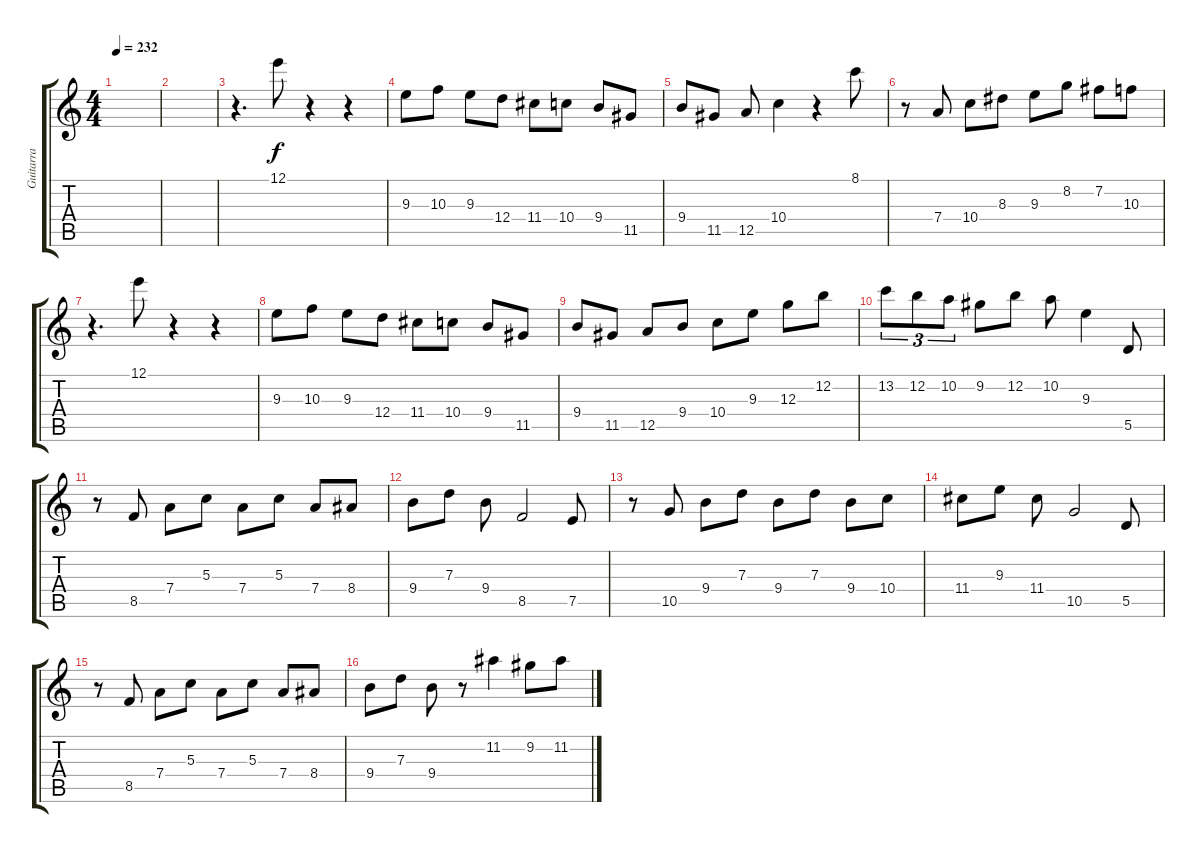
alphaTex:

\track ("Guitarra" "Guitarra") {instrument electricguitarjazz}
\staff {score tabs}
\tuning (E4 B3 G3 D3 A2 E2) {hide}
\ts (4 4)
\tempo 232
\clef g2
\ks c
|
|
r.4{d} 12.1.8 r.4 r.4 |
9.3.8 10.3.8 9.3.8 12.4.8 11.4.8 10.4.8 9.4.8 11.5.8 |
9.4.8 11.5.8 12.5.8 10.4.4 r.4 8.1.8 |
r.8 7.4.8 10.4.8 8.3.8 9.3.8 8.2.8 7.2.8 10.3.8 |
r.4{d} 12.1.8 r.4 r.4 |
9.3.8 10.3.8 9.3.8 12.4.8 11.4.8 10.4.8 9.4.8 11.5.8 |
9.4.8 11.5.8 12.5.8 9.4.8 10.4.8 9.3.8 12.3.8 12.2.8 |
13.2.8{tu (3 2)} 12.2.8{tu (3 2)} 10.2.8{tu (3 2)} 9.2.8 12.2.8 10.2.8 9.3.4 5.5.8 |
r.8 8.5.8 7.4.8 5.3.8 7.4.8 5.3.8 7.4.8 8.4.8 |
9.4.8 7.3.8 9.4.8 8.5.2 7.5.8 |
r.8 10.5.8 9.4.8 7.3.8 9.4.8 7.3.8 9.4.8 10.4.8 |
11.4.8 9.3.8 11.4.8 10.5.2 5.5.8 |
r.8 8.5.8 7.4.8 5.3.8 7.4.8 5.3.8 7.4.8 8.4.8 |
9.4.8 7.3.8 9.4.8 r.8 11.2.4 9.2.8 11.2.8
